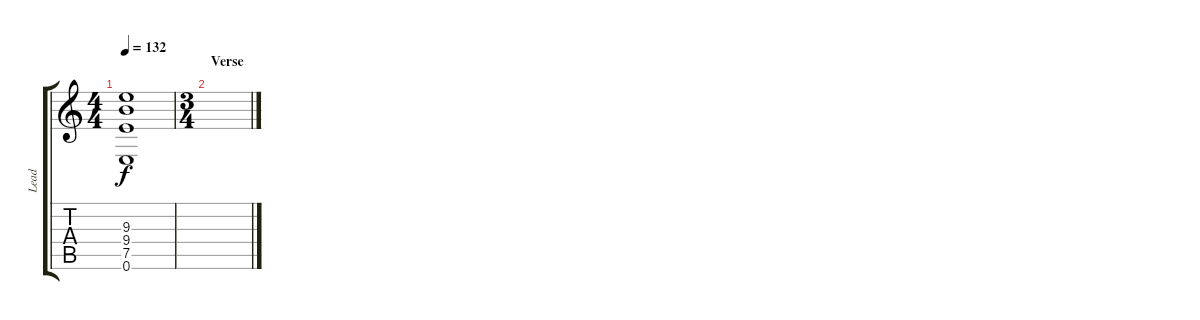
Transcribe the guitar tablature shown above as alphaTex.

\track ("Lead" "Lead") {instrument overdrivenguitar}
\staff {score tabs}
\tuning (E4 B3 G3 D3 A2 E2) {hide}
\ts (4 4)
\tempo 132
\clef g2
\ks c
(9.3 9.4 7.5 0.6).1{dy f} |
\ts (3 4)
\section ("" "Verse")
